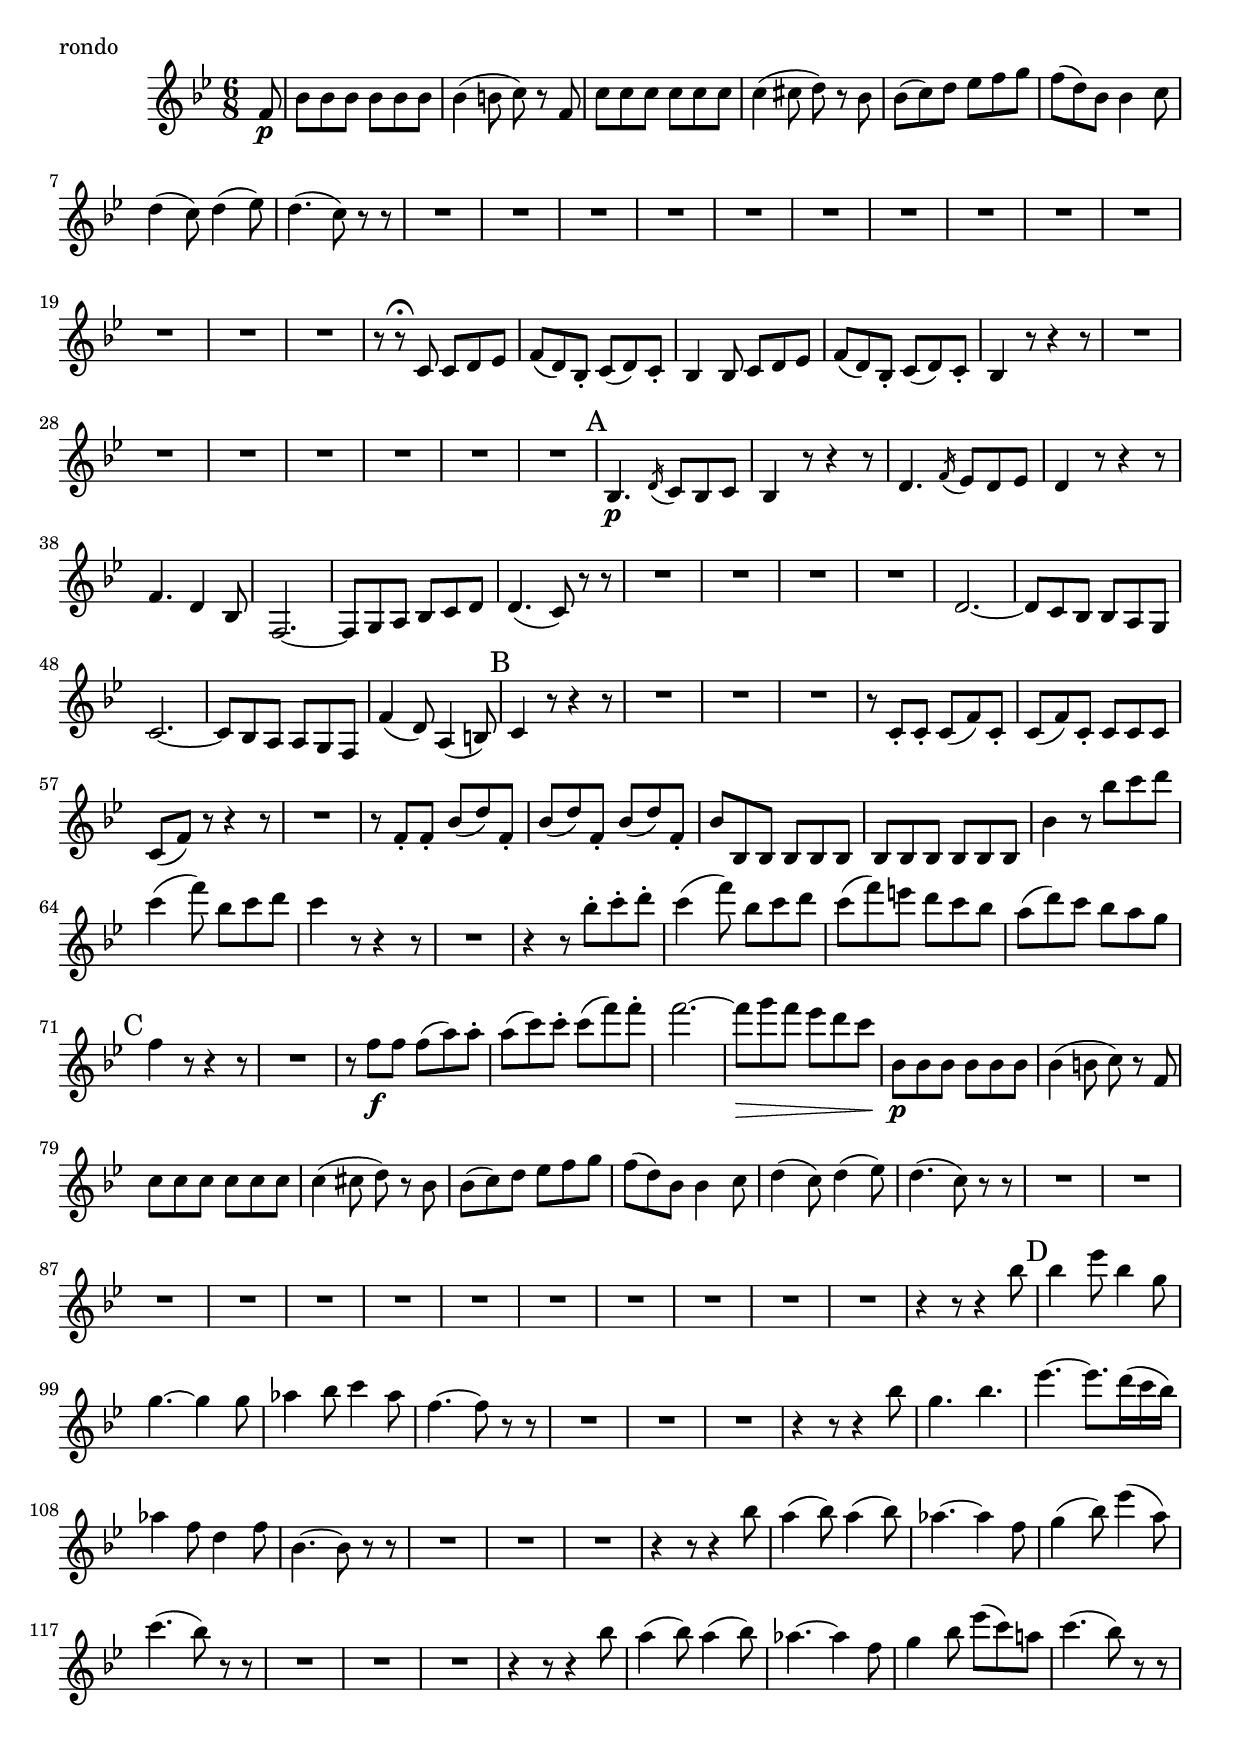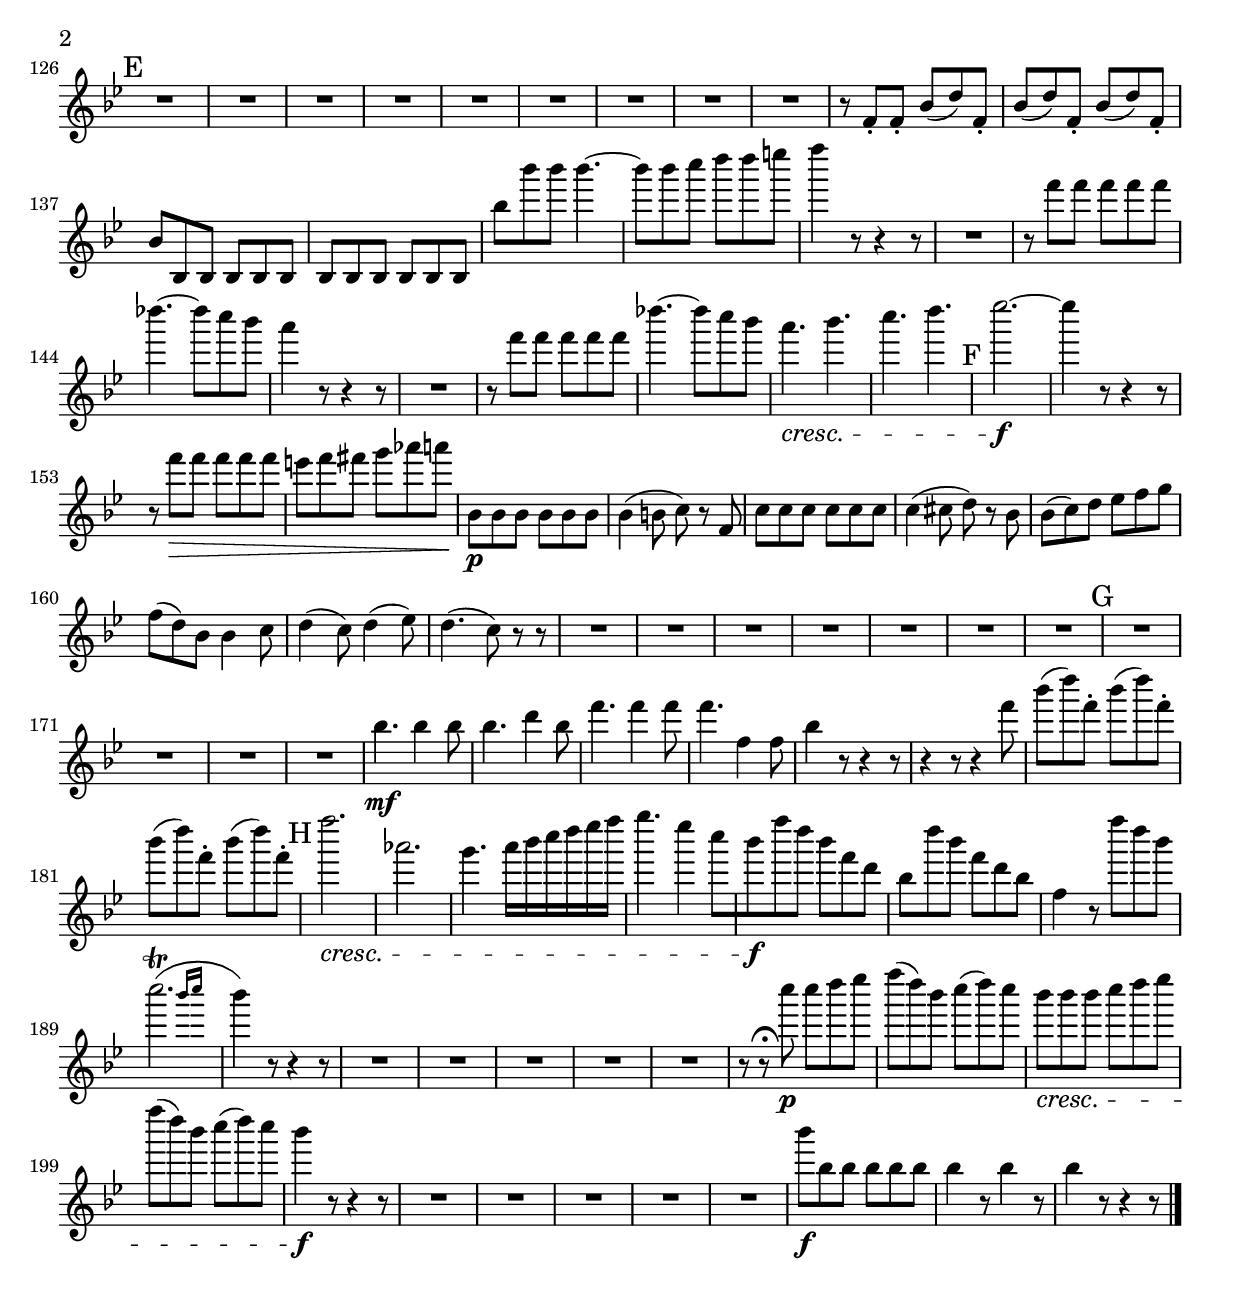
#(ly:set-option 'old-relative)
\version "2.2.0"

% \include "mozart-hrn3-defs.ly"

rondotheme = \notes \relative c' {
	 c'8[ c c]  c[ c c]
	c4( cis8  d) r g,
	 d'8[ d d]  d[ d d]
	d4( dis8  e) r c |
	 c[( d) e]  f[ g a]
	 g[ ( e) c] c4 d8
	e4( d8) e4( f8)
	e4.( d8) r r |
}

lipbreaker = \notes \relative c'
{
 	r8  g'[-. g-.]  c[( e) g,-.]
	 c[( e) g,-.]  c[( e) g,-.]
	 c[ c, c]  c[ c c]
	 c[ c c]  c[ c c]
}

rightsixteenth = { \set stemLeftBeamCount =  1
  \set stemRightBeamCount =  2 }
leftsixteenth = { \set stemLeftBeamCount =  2
  \set stemRightBeamCount =  1 }
bothsixteenth = { \set stemLeftBeamCount =  2
  \set stemRightBeamCount =  2 }

rondo = \notes 	\relative c'
{
	\partial 8
	\time 6/8
	\key c \major
	
	g'8\p |
	
	\rondotheme
	
	R2.*13 |
	r8 r^\fermata d  d[ e f]
	 g[ ( e) c-.]  d[( e) d-.]
	c4 c8  d[ e f]
	 g[( e) c-.]  d[( e) d-.]
	c4 r8 r4 r8 |
	R2.*7
	\mark  "A"
	c4.\p \grace {
  \override Stem   #'stroke-style = #"grace"
   e16( 
  \revert Stem #'stroke-style }
  d8[) c d]
	c4 r8 r4 r8
	e4. \grace {
  \override Stem   #'stroke-style = #"grace"
   g16( 
  \revert Stem #'stroke-style }
  f8[) e f]
	e4 r8 r4 r8
	g4. e4 c8
	g2.~
	 g8[ a b]  c[ d e ]
	e4.( d8) r r
	R2.*4
	e2.~ |
	 e8[ d c]  c[ b a]
	d2.~
	 d8[ c b]  b[ a g]
	g'4( e8) b4( cis8)
	\mark "B"
	d4 r8 r4 r8
	R2.*3 |
	r8  d[-. d-.]  d[( g) d-.]
	 d[( g) d-.]  d[ d d]
	 d[( g)] r r4 r8
	R2.*1
	\lipbreaker
	c4 r8  c'[ d e]
	d4( g8)  c,[ d e]
	d4 r8 r4 r8
	R2. |
	r4 r8  c[-. d-. e-.]
	d4( g8)  c,[ d e]
	 d[( g) fis]  e[ d c]
	 b[ ( e) d]  c[ b a]
	\mark "C"
	g4 r8 r4 r8
	R2. |
	%
	r8  g[\f g]  g[(  b) b-.]
	 b[( d) d-.]  d[( g) g-.]
	g2.~
	 g8[ \> a g]  f[ e d]
	<< \rondotheme
	  { s8\!\p } >>
	  
	R2.*12
	r4 r8 r4 c8
	\mark "D"
	c4 f8 c4 a8
	a4.~a4 a8
	bes4 c8 d4 bes8
	g4. ~ g8 r r
	R2.*3
	r4 r8 r4 c8
	a4. c
	f ~  f8.[ \rightsixteenth e16(  \bothsixteenth d  c)]
	bes4 g8 e4 g8
	c,4. ~ c8 r r
	R2.*3| 
	r4 r8 r4 c'8
	b4( c8) b4( c8)
	bes4. ~ bes4 g8
	a4 ( c8) f4 ( b,8)
	d4. ( c8) r r
	R2.*3| 
	r4 r8 r4 c8
	b4( c8) b4( c8)
	bes4. ~ bes4 g8
	a4 c8  f[ ( d) b!]
	d4. ( c8) r r
	\mark "E"
	R2.*9  |
	\lipbreaker 
	c8[ c' c] c4.~
	c8[ c d]  e[ e fis] 
	g4 r8 r4 r8
	R2.
	r8  g,[ g]  g[ g g] |
	es'4. ~  es8[ d c]
	b4 r8 r4 r8
	R2. |
	r8  g[ g]  g[ g g]
	es'4. ~  es8[ d c]
	\cresc b4.  c4. d4. e4.
	\mark "F"
	\endcresc
	
	f2.\f ~ |
	f4 r8 r4 r8
	r8  g,[\> g]  g[ g g]
	
	% Edition breitkopf says a-flat (silly!)
	 fis[  g gis] 
		  a[ bes b]\!

	%% EB does the slur in the Rondo differently from the 1st adn 2nd time.
	%% why. Should check with MS.
	<< \rondotheme
	  { s8\p } >>
	R2.*7
	\mark "G"
	R2.*4
	c,4.\mf c4 c8
	c4. e4 c8
	g'4. g4 g8
	g4. g,4 g8
	c4 r8 r4 r8
	r4 r8 r4 g'8
	 c[ ( e) g,-.] 	 c[ ( e) g,-.]
	 c[ ( e) g,-.] 	 c[ ( e) g,-.]
	\mark "H"
	\cresc g'2.  bes,2.
	a4.  b16[ c d e f g]
	a4. f4 d8
	[\endcresc c8\f g' e]  c[ g e]
	 c[ e' c]   g[ e c]
	g4 r8  g''8[ e c]

	
	<< d2.(\trill
	  { s2 	\grace {
  \override Stem   #'stroke-style = #"grace"
     c16[ d] 
  \revert Stem #'stroke-style }
 } >>
	
	
	 c4) r8 r4 r8
	R2.*5
	r8 r8^\fermata d8\p  d[ e f]
	 g[ ( e) c]  d[( e) d]
	\cresc  c[  c c]  d[ e f]
	 g[( e) c]  d[( e) d]
	\endcresc c4\f  r8 r4 r8
	R2.*5
	 c8[\f c, c]  c[ c c]
	c4 r8 c4 r8

        %This is technically incorrect, since we started with an 8th
	% upstep, but both eulenburg and EB do this as well.
	c4 r8 r4 r8 \bar "|."		
}

\score
{
    \notes { \transpose c' bes	\rondo }
	\header { piece = "rondo" opus = "" }
	\midi{ \tempo 4 = 100 }
	\paper { }
}

